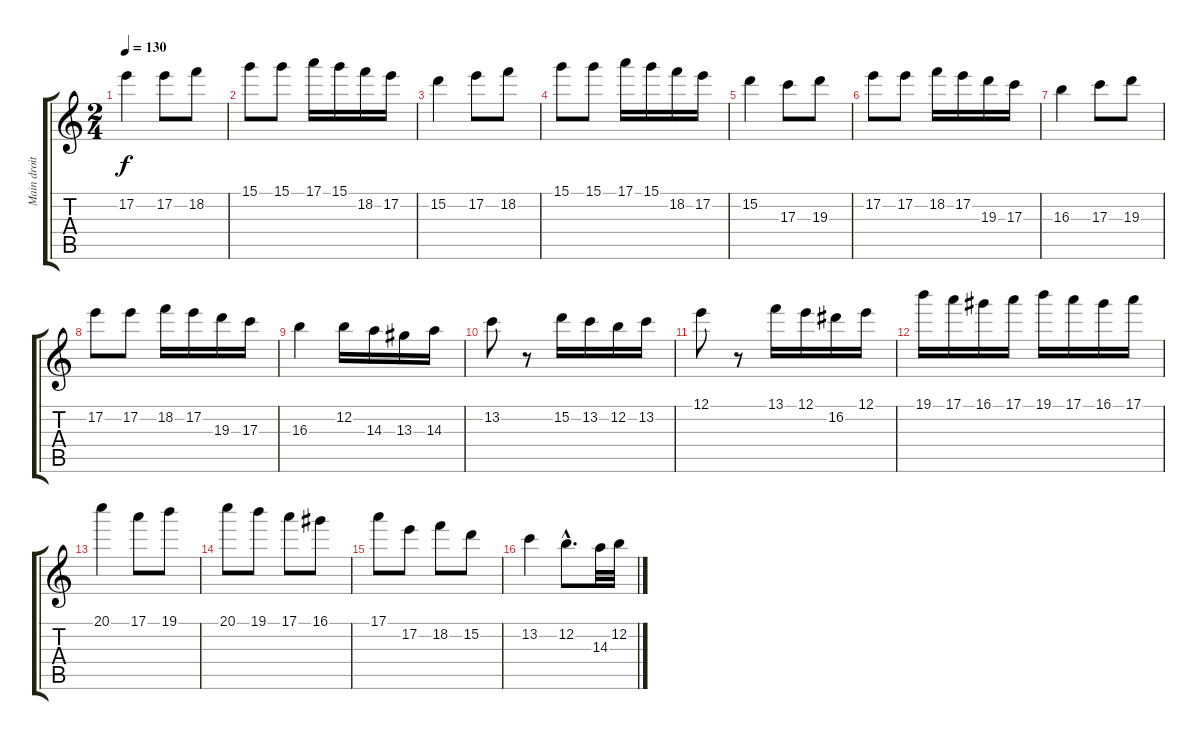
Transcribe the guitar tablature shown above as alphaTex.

\track ("Main droite" "Main droit") {instrument acousticguitarnylon}
\staff {score tabs}
\tuning (E4 B3 G3 D3 A2 E2) {hide}
\ts (2 4)
\tempo 130
\clef g2
\ks c
17.2.4{dy f} 17.2.8 18.2.8 |
15.1.8 15.1.8 17.1.16 15.1.16 18.2.16 17.2.16 |
15.2.4 17.2.8 18.2.8 |
15.1.8 15.1.8 17.1.16 15.1.16 18.2.16 17.2.16 |
15.2.4 17.3.8 19.3.8 |
17.2.8 17.2.8 18.2.16 17.2.16 19.3.16 17.3.16 |
16.3.4 17.3.8 19.3.8 |
17.2.8 17.2.8 18.2.16 17.2.16 19.3.16 17.3.16 |
16.3.4 12.2.16 14.3.16 13.3.16 14.3.16 |
13.2.8 r.8 15.2.16 13.2.16 12.2.16 13.2.16 |
12.1.8 r.8 13.1.16 12.1.16 16.2.16 12.1.16 |
19.1.16 17.1.16 16.1.16 17.1.16 19.1.16 17.1.16 16.1.16 17.1.16 |
20.1.4 17.1.8 19.1.8 |
20.1.8 19.1.8 17.1.8 16.1.8 |
17.1.8 17.2.8 18.2.8 15.2.8 |
13.2.4 12.2{hac}.8{d} 14.3.32 12.2.32
